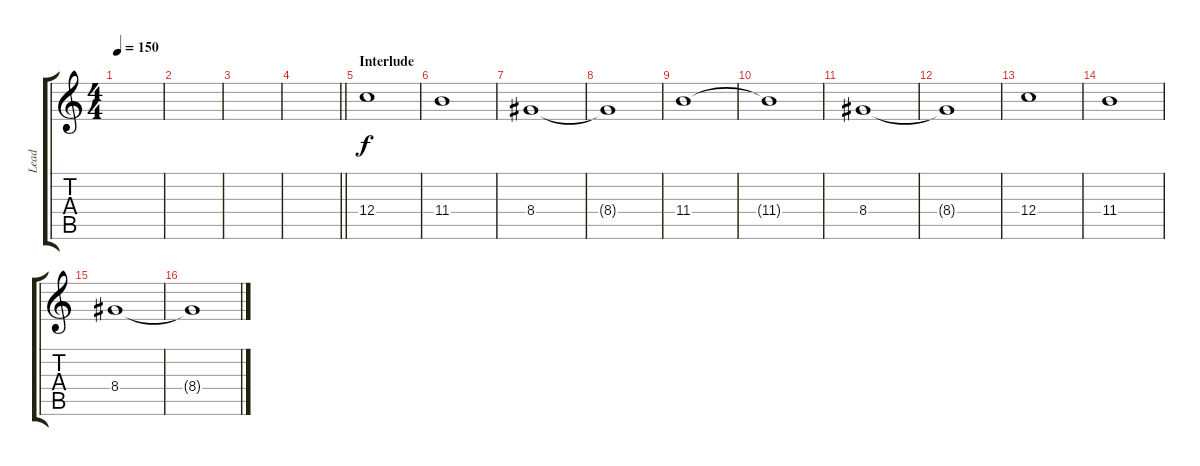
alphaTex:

\track ("Lead" "Lead") {instrument electricguitarjazz}
\staff {score tabs}
\tuning (D4 A3 F3 C3 G2 C2) {hide}
\ts (4 4)
\tempo 150
\clef g2
\ks c
|
|
|
\barLineRight lightlight
|
\section ("" "Interlude")
12.4.1 |
11.4.1 |
8.4.1 |
8.4{t}.1 |
11.4.1 |
11.4{t}.1 |
8.4.1 |
8.4{t}.1 |
12.4.1 |
11.4.1 |
8.4.1 |
8.4{t}.1
